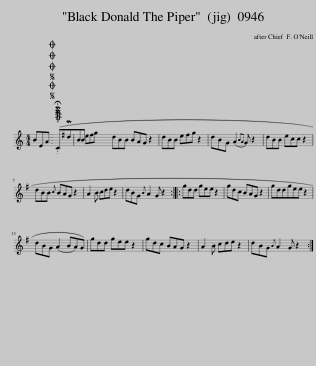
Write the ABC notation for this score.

X:1
L:1/8
M:4/4
I:linebreak $
K:C
V:1 treble
V:1
 BEA |SOSOOO (.!fermata!PMTuCMdBB e^fg | dBB BAG z2 | dBB e^fg z2 | dBG (A2{BA} G) z2 | %5
 dBB ecc z2 |$ dBB{c} BAG z2 | A2 B cde z2 | dBG{B} A2 G z2 :: gdd gee z2 | %10
 gdc BAG z2 | gddgee z2 |$ dBG (A2 BA)G) | gdd gee z2 | gdc BAG z2 | %15
 A2 B cde z2 | dBG{B} A2 G z2 :| %17
